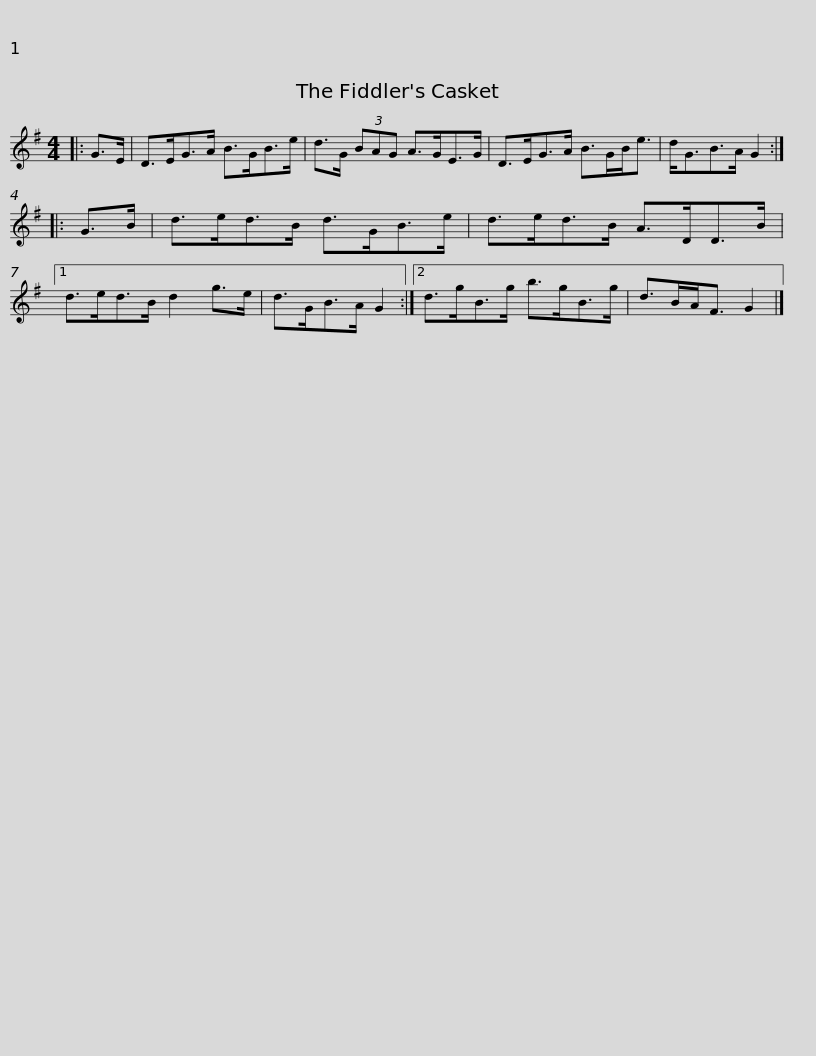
X:1
L:1/8
M:4/4
I:linebreak $
K:G
V:1 treble
V:1
|: G>E | D>EG>A B>GB>e | d>G (3BAG A>GE>G | D>EG>A B>GB<e | d<GB>A G2 :: %5
 G>B |$ d>ed>B d>GB>e | d>ed>B A>DD>B |1 d>ed>B d2 g>e | d>GB>A G2 :|2 %10
 d>gB>g b>gB>g |$ d>BA<F G2 |] %12
